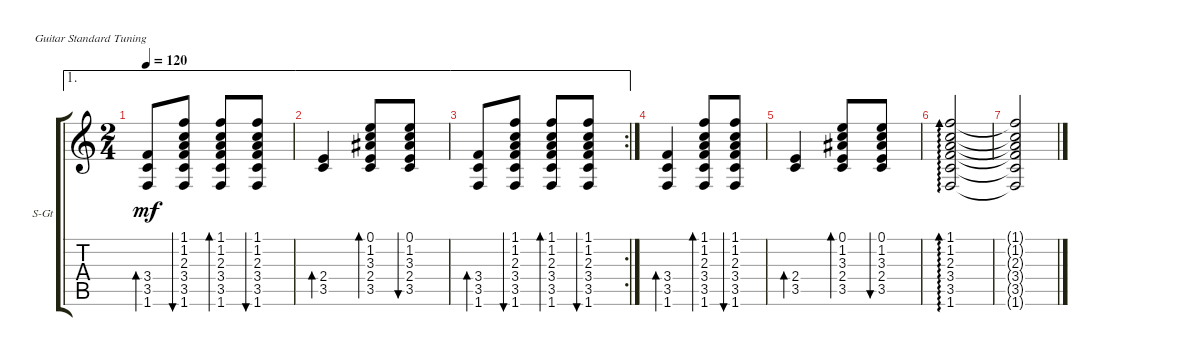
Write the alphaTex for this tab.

\defaultSystemsLayout 4
\bracketExtendMode groupsimilarinstruments
\firstSystemTrackNameOrientation horizontal
\otherSystemsTrackNameOrientation horizontal
\track ("Steel Guitar" "S-Gt") {instrument acousticguitarsteel}
\staff {score tabs}
\tuning (E4 B3 G3 D3 A2 E2)
\ae 1
\ts (2 4)
\tempo 120
\clef g2
\ks c
(1.6 3.5 3.4).8{bd 30 dy mf} (2.3 3.4 1.2 1.1 1.6 3.5).8{bu 30} (2.3 3.4 1.2 1.1 1.6 3.5).8{bd 30} (2.3 3.4 1.2 1.1 1.6 3.5).8{bu 30} |
\ae 1
(3.5 2.4).4{bd 30} (3.3 2.4 1.2 0.1 3.5).8{bd 30} (3.3 2.4 1.2 0.1 3.5).8{bu 30} |
\ae 1
\rc 2
(1.6 3.5 3.4).8{bd 30} (2.3 3.4 1.2 1.1 1.6 3.5).8{bu 30} (2.3 3.4 1.2 1.1 1.6 3.5).8{bd 30} (2.3 3.4 1.2 1.1 1.6 3.5).8{bu 30} |
(1.6 3.5 3.4).4{bd 30} (2.3 3.4 1.2 1.1 1.6 3.5).8{bd 30} (2.3 3.4 1.2 1.1 1.6 3.5).8{bu 30} |
(3.5 2.4).4{bd 30} (3.3 2.4 1.2 0.1 3.5).8{bd 30} (3.3 2.4 1.2 0.1 3.5).8{bu 30} |
(2.3 3.4 1.2 1.1 1.6 3.5).2{ad 30} |
(2.3{t} 3.4{t} 1.2{t} 1.1{t} 1.6{t} 3.5{t}).2
